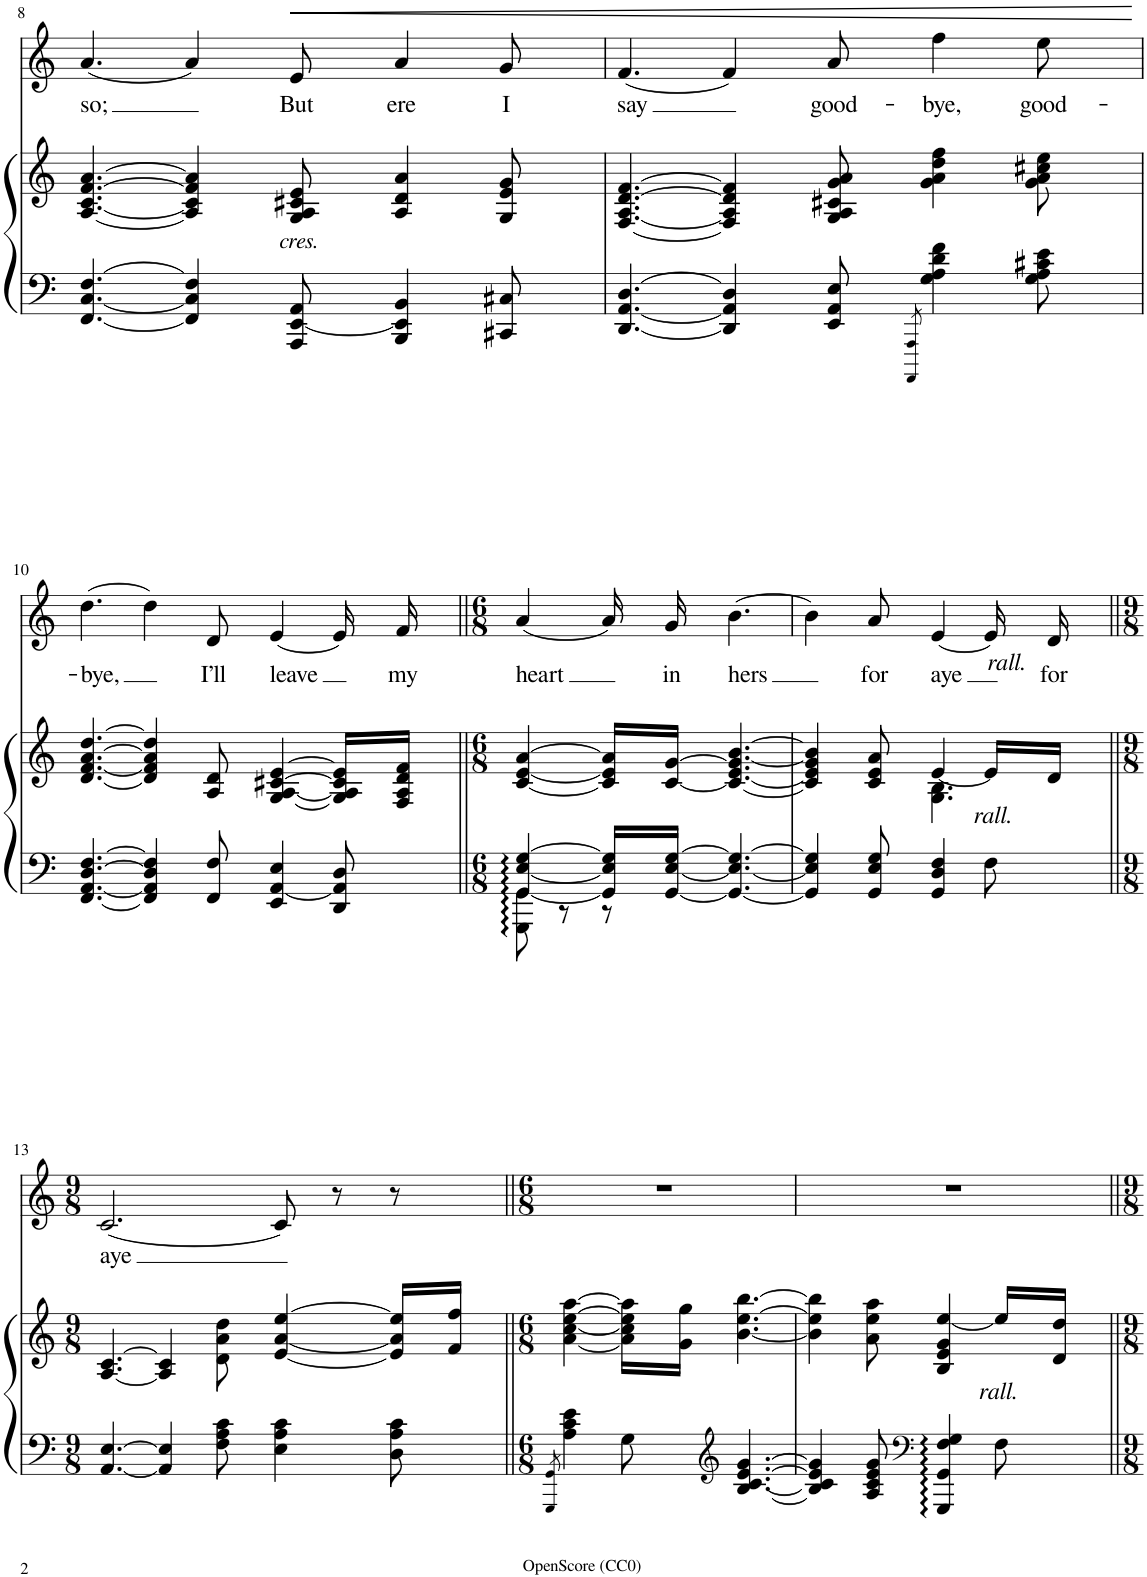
**kern	**kern	**kern	**text	**dynam
*part2	*part2	*part1	*part1	*part1
*staff3	*staff2	*staff1	*staff1	*staff1
*I"Piano	*	*I"Voice	*	*
*I'Pno	*	*	*	*
!!LO:PB:g=z
*clefF4	*clefG2	*clefG2	*	*
*k[]	*k[]	*k[]	*	*
*M9/8	*M9/8	*M9/8	*	*
=8	=8	=8	=8	=8
!	!	!	!LO:LY:b	!
[4.FF/ [4.C/ [4.F/	[4.A/ [4.c/ [>4.f/ [4.a/	[4.a/	so;	.
4FF/] 4C/] 4F/]	4A/] 4c/] 4f/] 4a/]	4a/]	.	.
!	!LO:TX:b:i:t=cres.	!	!	!
!	!	!	!LO:LY:b	!LO:HP:b
8AAA/ [<8EE/ 8AA/	8G/ 8A/ 8c#X/ 8e/	8e/	But	<
!	!	!	!LO:LY:b	!
4BBB/ 4EE/] 4BB/	4A/ 4d/ 4a/	4a/	ere	.
!	!	!	!LO:LY:b	!
8CC#X/ 8C#X/	8G/ 8e/ 8g/	8g/	I	.
=9	=9	=9	=9	=9
!	!	!	!LO:LY:b	!
[4.DD/ [4.AA/ [4.D/	[4.F/ [4.A/ [>4.d/ [4.f/	[4.f/	say	.
4DD/] 4AA/] 4D/]	4F/] 4A/] 4d/] 4f/]	4f/]	.	.
!	!	!	!LO:LY:b	!
8EE/ 8AA/ 8E/	8G/ 8A/ 8c#X/ 8g/ 8a/	8a/	good-	.
8qAAAA/ 8qAAA/	.	.	.	.
!	!	!	!LO:LY:b	!
4G\ 4A\ 4d\ 4f\	4g\ 4a\ 4dd\ 4ff\	4ff\	-bye,	.
!	!	!	!LO:LY:b	!
8G\ 8A\ 8c#X\ 8e\	8g\ 8a\ 8cc#X\ 8ee\	8ee\	good-	.
.	.	.	.	[
!!LO:LB:g=z
=10	=10	=10	=10	=10
!	!	!	!LO:LY:b	!
[4.FF/ [4.AA/ [4.D/ [4.F/	[4.d/ [4.f/ [>4.a/ [4.dd/	[4.dd\	-bye,	.
4FF/] 4AA/] 4D/] 4F/]	4d/] 4f/] 4a/] 4dd/]	4dd\]	.	.
!	!	!	!LO:LY:b	!
8FF/ 8F/	8A/ 8d/	8d/	I’ll	.
!	!	!	!LO:LY:b	!
4EE/ [<4AA/ 4E/	[4G/ [<4A/ [>4c#X/ [4e/	[4e/	leave	.
8DD/ 8AA/] 8D/	16G/] 16A/] 16c#/] 16e/]LL	16e/LL]	.	.
!	!	!	!LO:LY:b	!
.	16F/ 16A/ 16d/ 16f/JJ	16f/JJ	my	.
=11||	=11||	=11||	=11||	=11||
*M6/8	*M6/8	*M6/8	*	*
*^	*	*	*	*
!	!	!	!	!LO:LY:b	!
[<4GG/ [<4E/ [4G/	8GGG\ 8GG\	[4c/ [4e/ [4a/	[4a/	heart	.
.	8r	.	.	.	.
16GG/] 16E/] 16G/]LL	8r	16c/] 16e/] 16a/]LL	16a/LL]	.	.
!	!	!	!	!LO:LY:b	!
[<16GG/ [<16E/ [16G/JJ	.	[16c/ [16g/JJ	16g/JJ	in	.
!	!	!	!	!LO:LY:b	!
4.GG/_ 4.E/_ 4.G/_	4.ryy	4.c/_ [4.e/ 4.g/_ [4.b/	[4.b\	hers	.
*v	*v	*	*	*	*
=12	=12	=12	=12	=12
*	*^	*	*	*
4GG/] 4E/] 4G/]	4c/] 4e/] 4g/] 4b/]	4.ryy	4b\]	.	.
!	!	!	!	!LO:LY:b	!
8GG/ 8E/ 8G/	8c/ 8e/ 8a/	.	8a/	for	.
!	!	!	!	!LO:LY:b	!
4GG/ 4D/ 4F/	[<4e/	4.G\ 4.B\	[4e/	aye	.
!	!	!	!LO:TX:b:i:t=rall.	!	!
!	!LO:TX:b:i:t=rall.	!	!	!	!
8F\	16e/LL]	.	16e/LL]	.	.
!	!	!	!	!LO:LY:b	!
.	16d/JJ	.	16d/JJ	for	.
*	*v	*v	*	*	*
!!LO:LB:g=z
=13||	=13||	=13||	=13||	=13||
*M9/8	*M9/8	*M9/8	*	*
!	!	!	!LO:LY:b	!
[4.AA/ [4.E/	[4.A/ [4.c/	[2.c/	aye	.
4AA/] 4E/]	4A/] 4c/]	.	.	.
8F\ 8A\ 8c\	8d\ 8a\ 8dd\	.	.	.
4E\ 4A\ 4c\	[4e/ [4a/ [4ee/	8c/]	.	.
.	.	8r	.	.
8D\ 8A\ 8c\	16e/] 16a/] 16ee/]LL	8r	.	.
.	16f/ 16ff/JJ	.	.	.
=14||	=14||	=14||	=14||	=14||
*M6/8	*M6/8	*M6/8	*	*
8qGGG/ 8qGG/	.	.	.	.
4A\ 4c\ 4e\	[4a\ [4cc\ [4ee\ [4aa\	2.r	.	.
8G\	16a\] 16cc\] 16ee\] 16aa\]LL	.	.	.
.	16g\ 16gg\JJ	.	.	.
*clefG2	*	*	*	*
[4.B/ [<4.c/ [>4.e/ [4.g/	[4.b\ [4.ee\ [4.bb\	.	.	.
=15	=15	=15	=15	=15
4B/] 4c/] 4e/] 4g/]	4b\] 4ee\] 4bb\]	2.r	.	.
8A/ 8c/ 8e/ 8g/	8a\ 8ee\ 8aa\	.	.	.
*clefF4	*	*	*	*
4GGG/ 4GG/ 4F/ 4G/	4B/ 4e/ 4g/ [<4ee/	.	.	.
!	!LO:TX:b:i:t=rall.	!	!	!
8F\	16ee/LL]	.	.	.
.	16d/ 16dd/JJ	.	.	.
=||	=||	=||	=||	=||
*-	*-	*-	*-	*-
